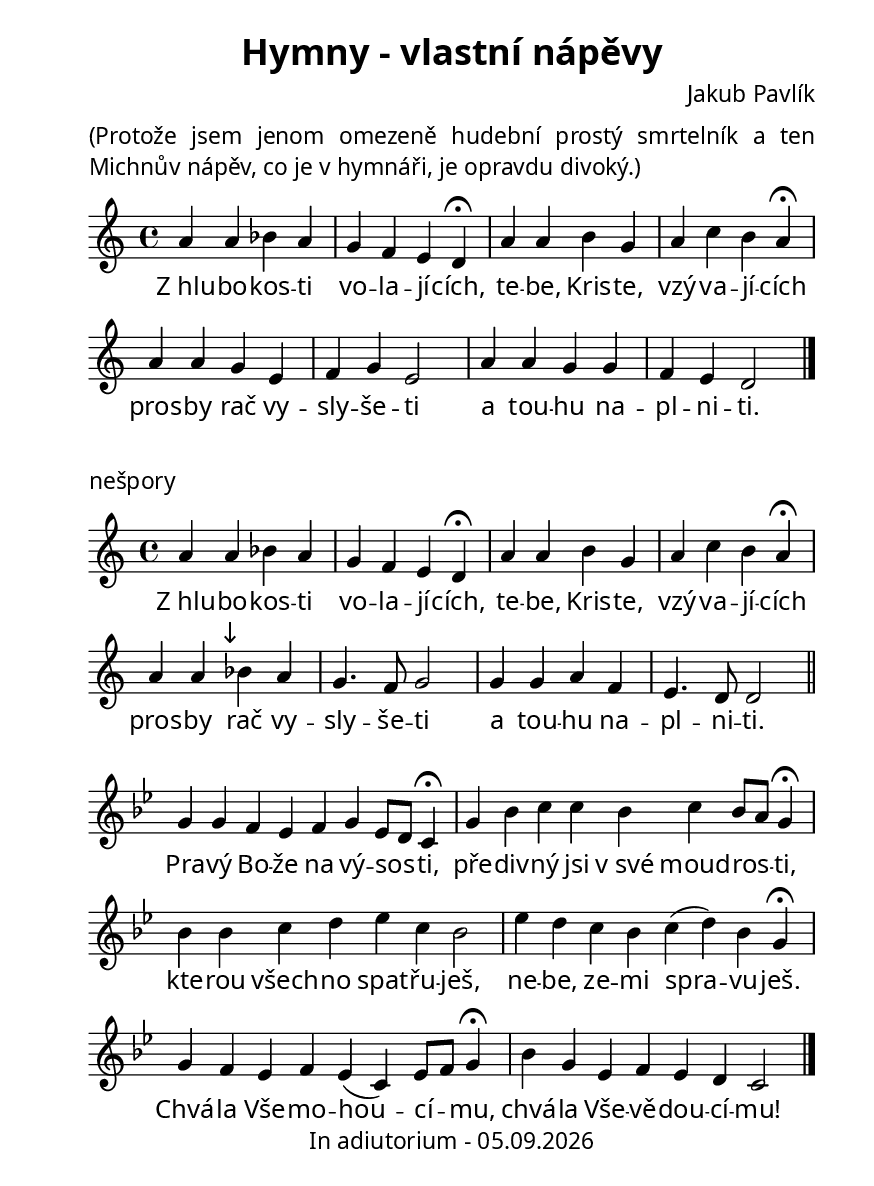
\version "2.18.0"

\header {
  title = "Hymny - vlastní nápěvy"
  composer = "Jakub Pavlík"
}

\include "../../spolecne/layout.ly"
\include "../../spolecne/tiraz.ly"
\version "2.18.0"
% page style similar to that of the official Czech Divine Office hymnal

\paper {
  #(set-paper-size "a5")

  top-margin = 1\cm
  bottom-margin = 1\cm
  right-margin = 1\cm
  left-margin = 1.5\cm
}

\layout {
  indent = 0\cm
  ragged-last = ##f

  \override BreathingSign.Y-offset = 1 % placement common in Czech hymnals
  % TODO: the usual Czech breathe sign shape
}

\header {
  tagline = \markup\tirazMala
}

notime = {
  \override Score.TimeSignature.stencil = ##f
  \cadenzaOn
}

\include "../../spolecne/variationes.ly"

notime = {
  \override Score.TimeSignature.stencil = ##f
  \cadenzaOn
}

\markup\justify{
  (Protože jsem jenom omezeně hudební prostý smrtelník
  a ten Michnův nápěv, co je v hymnáři, je opravdu divoký.)
}
\score {
  \relative c'' {
    a4 a bes a g f e d\fermata
    a' a b g a c b a\fermata
    a a g e f g e2
    a4 a g g f e d2 \bar "|."
  }
  \addlyrics {
    Z_hlu -- bo -- kos -- ti vo -- la -- jí -- cích,
    te -- be, Kris -- te, vzý -- va -- jí -- cích
    pros -- by rač vy -- sly -- še -- ti
    a tou -- hu na -- pl -- ni -- ti.
  }
  \header {
    occasio = "Vzpomínka na všechny věrné zemřelé, nešpory"
    metrum = "8.8.7.7"
  }
}

\score {
  \relative c'' {
    a4 a bes a g f e d\fermata
    a' a b g a c b a\fermata
    a a \mark\sipka bes a g4. f8 g2
    g4 g a f e4. d8 d2 \bar "||"
  }
  \addlyrics {
    Z_hlu -- bo -- kos -- ti vo -- la -- jí -- cích,
    te -- be, Kris -- te, vzý -- va -- jí -- cích
    pros -- by rač vy -- sly -- še -- ti
    a tou -- hu na -- pl -- ni -- ti.
  }
  \header {
    piece = "nešpory"
  }
}

\score {
  \relative c'' {
    \key c \dorian
    \notime
    \autoBeamOff

    g4 g f es f g es8[ d] c4\fermata \bar "|"
    g'4 bes c c bes c bes8[ a] g4\fermata \bar "|"
    bes4 bes c d es c bes2 \bar "|"
    es4 d c bes c( d) bes g\fermata \bar "|"
    g4 f es f es( c) es8[ f] g4\fermata \bar "|"
    bes4 g es f es d c2 \bar "|."
  }
  \addlyrics {
    Pra -- vý Bo -- že na vý -- sos -- ti,
    pře -- div -- ný jsi v_své moud -- ros -- ti,
    kte -- rou všech -- no spat -- řu -- ješ,
    ne -- be, ze -- mi spra -- vu -- ješ.
    Chvá -- la Vše -- mo -- hou -- cí -- mu,
    chvá -- la Vše -- vě -- dou -- cí -- mu!
  }
  \header {
    occasio = "žaltář, sudé týdny, neděle, druhé nešpory"
    notitia = "Nápěv č. 88 s přeuspořádanými melismaty"
    metrum = "8.8.7.7.7.7"
  }
}
